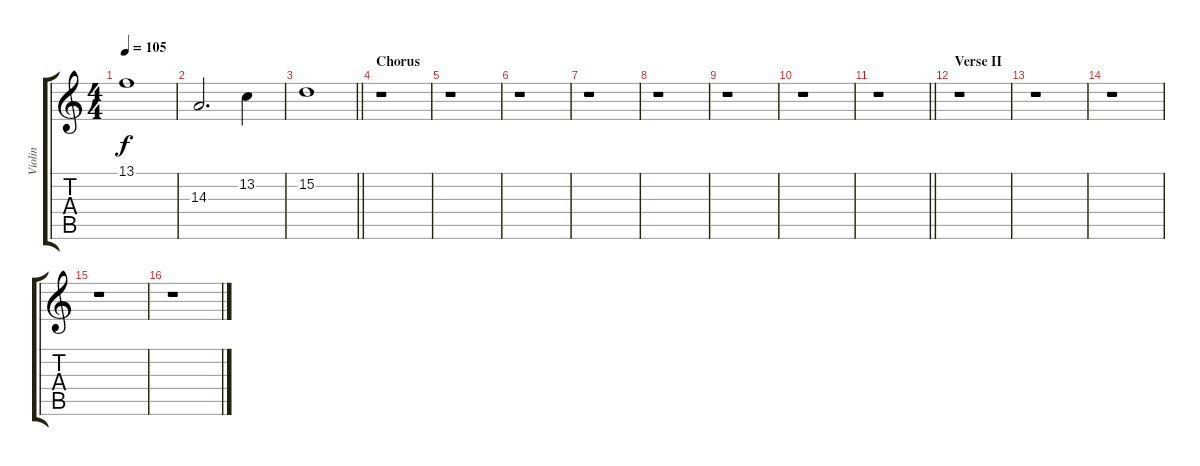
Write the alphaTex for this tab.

\track ("Violin" "Violin") {instrument violin}
\staff {score tabs}
\tuning (E4 B3 G3 D3 A2 E2) {hide}
\ts (4 4)
\tempo 105
\clef g2
\ks c
13.1.1{dy f} |
14.3.2{d} 13.2.4 |
\barLineRight lightlight
15.2.1 |
\section ("" "Chorus")
r.1 |
r.1 |
r.1 |
r.1 |
r.1 |
r.1 |
r.1 |
\barLineRight lightlight
r.1 |
\section ("" "Verse II")
r.1 |
r.1 |
r.1 |
r.1 |
r.1
